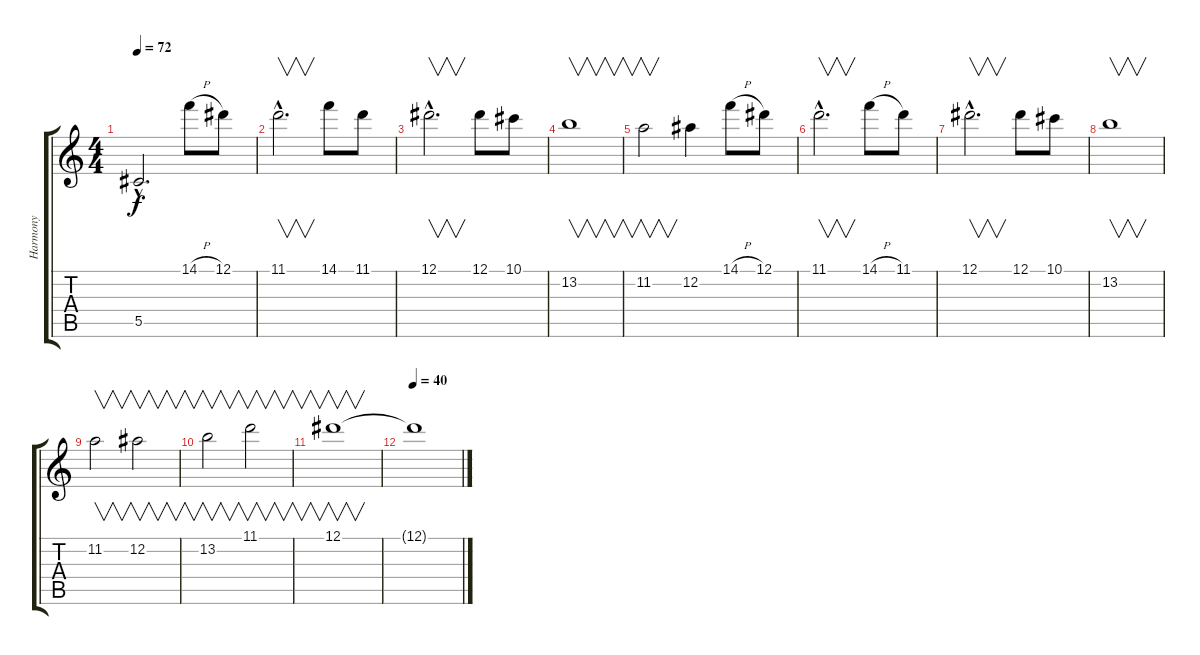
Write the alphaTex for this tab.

\track ("Harmony" "Harmony") {instrument overdrivenguitar}
\staff {score tabs}
\tuning (Eb4 Bb3 Gb3 Db3 Ab2 Eb2) {hide}
\ts (4 4)
\tempo 72
\clef g2
\ks c
5.5{hac t}.2{d dy f} 14.1{h}.8 12.1.8 |
11.1{hac}.2{v d} 14.1.8 11.1.8 |
12.1{hac}.2{v d} 12.1.8 10.1.8 |
13.2.1{v} |
11.2.2{v} 12.2.4 14.1{h}.8 12.1.8 |
11.1{hac}.2{v d} 14.1{h}.8 11.1.8 |
12.1{hac}.2{v d} 12.1.8 10.1.8 |
13.2.1{v} |
11.2.2{v} 12.2.2{v} |
13.2.2{v} 11.1.2{v} |
12.1.1{v} |
\tempo 40
12.1{t}.1
